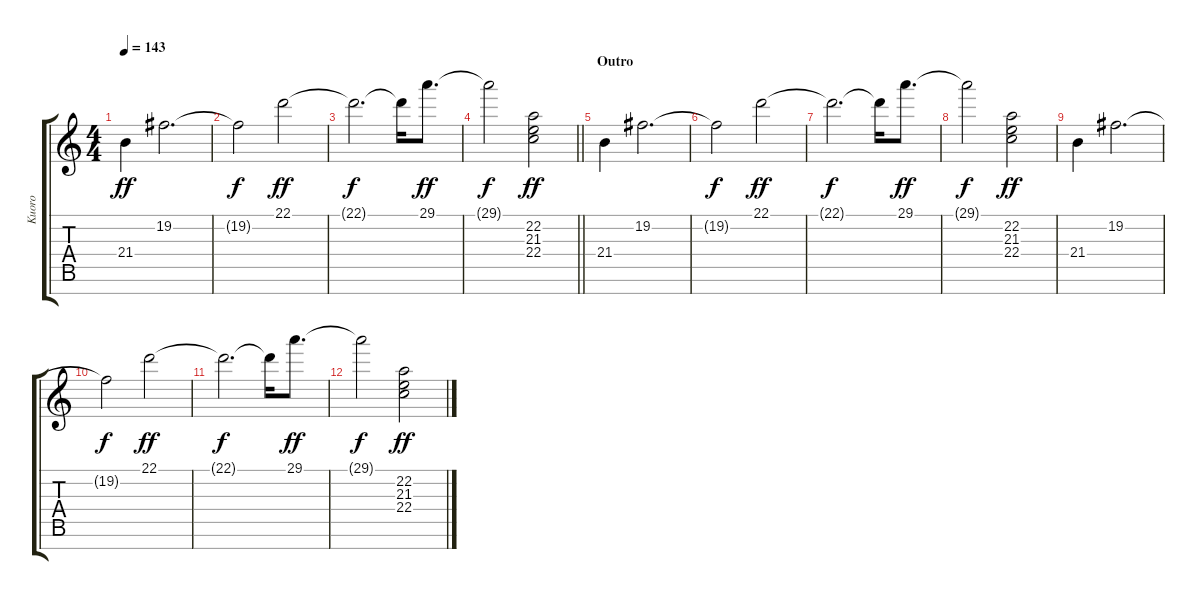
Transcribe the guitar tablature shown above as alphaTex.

\track ("Kuoro" "Kuoro") {instrument pad4choir}
\staff {score tabs}
\tuning (E4 B3 G3 D3 A2 E2 B1) {hide}
\ts (4 4)
\tempo 143
\clef g2
\ks c
21.4.4{dy ff} 19.2.2{d} |
19.2{t}.2{dy f} 22.1.2{dy ff} |
22.1{t}.2{d dy f} 22.1{t}.16 29.1.8{d dy ff} |
\barLineRight lightlight
29.1{t}.2{dy f} (22.2 21.3 22.4).2{dy ff} |
\section ("" "Outro")
21.4.4 19.2.2{d} |
19.2{t}.2{dy f} 22.1.2{dy ff} |
22.1{t}.2{d dy f} 22.1{t}.16 29.1.8{d dy ff} |
29.1{t}.2{dy f} (22.2 21.3 22.4).2{dy ff} |
21.4.4 19.2.2{d} |
19.2{t}.2{dy f} 22.1.2{dy ff} |
22.1{t}.2{d dy f} 22.1{t}.16 29.1.8{d dy ff} |
29.1{t}.2{dy f} (22.2 21.3 22.4).2{dy ff}
